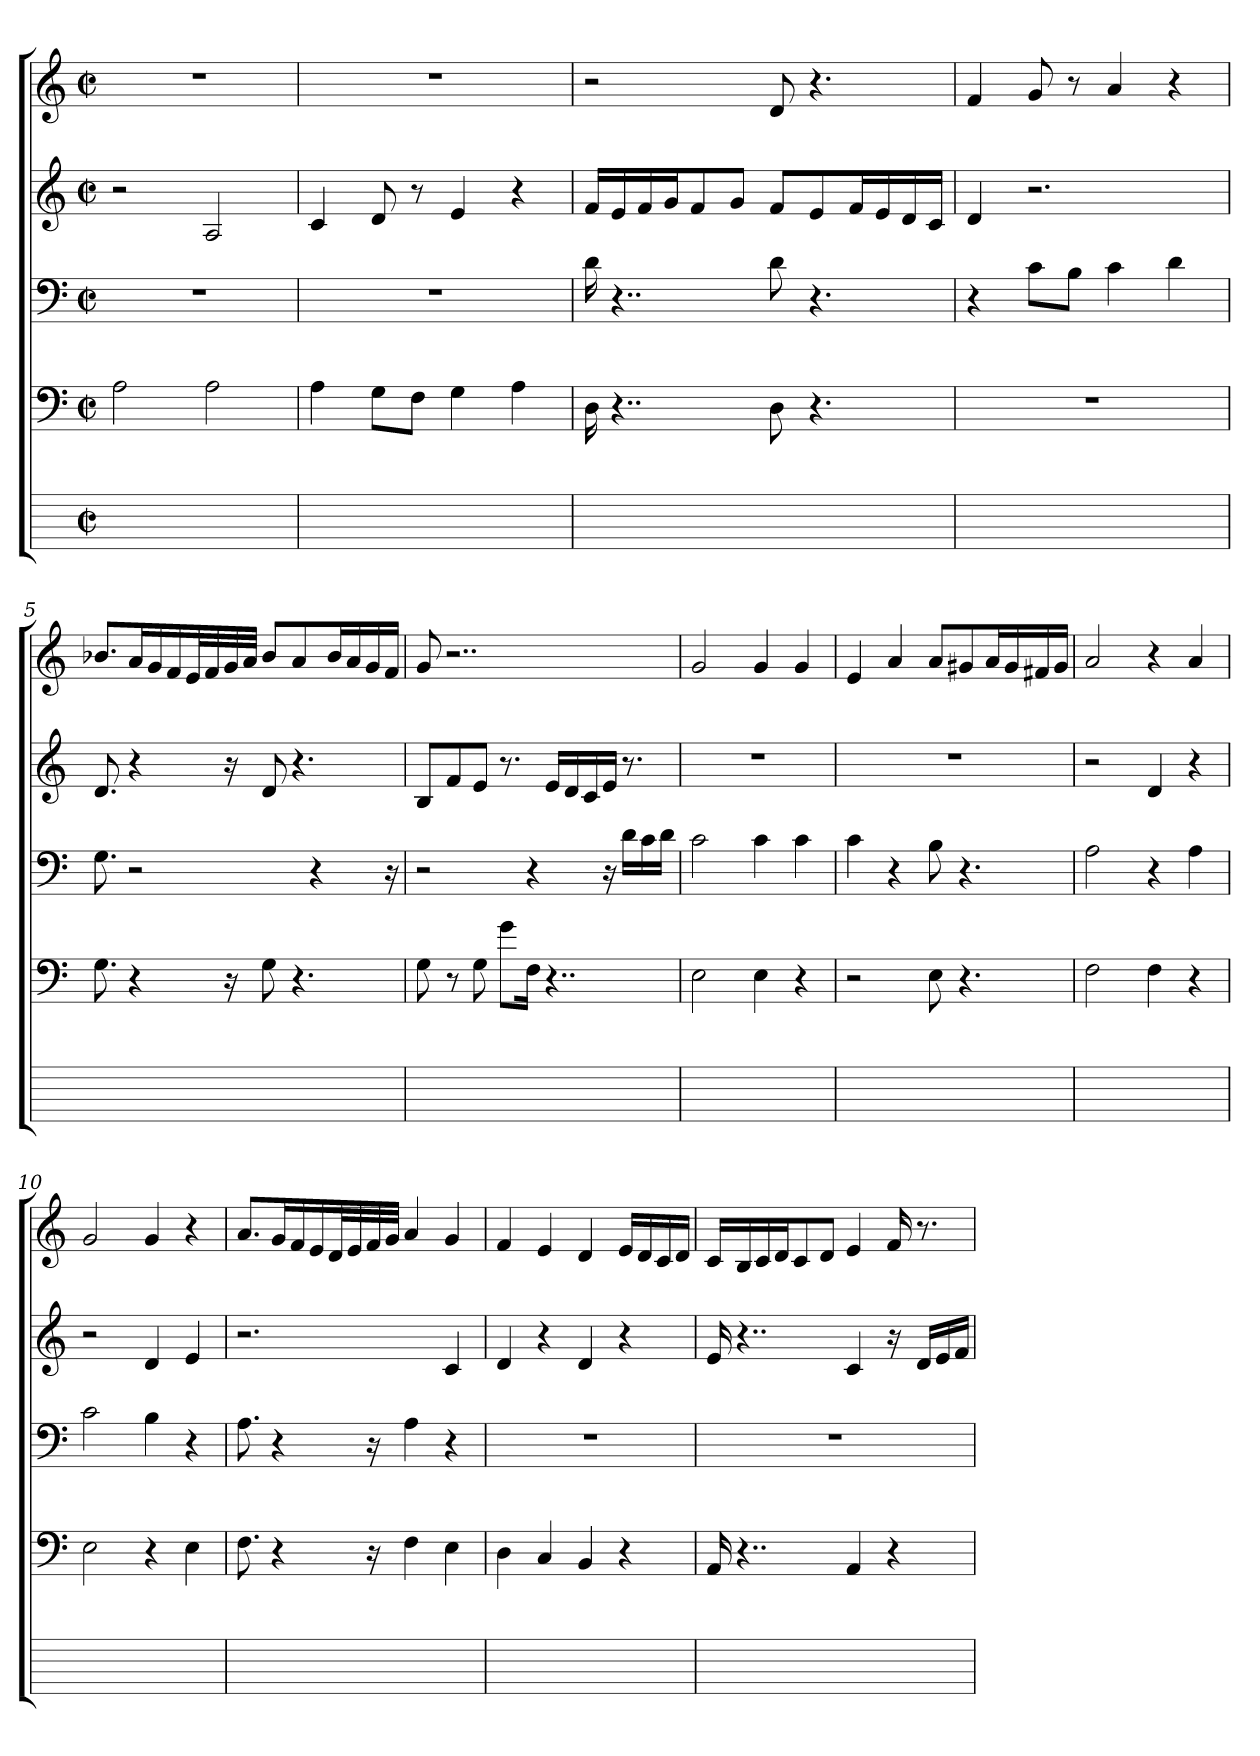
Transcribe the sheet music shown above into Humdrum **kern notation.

**kern	**kern	**kern	**kern	**kern
*part5	*part4	*part3	*part2	*part1
*staff5	*staff4	*staff3	*staff2	*staff1
*stria6	*	*	*	*
*	*clefF4	*clefF4	*clefG2	*clefG2
*	*k[]	*k[]	*k[]	*k[]
*	*C:	*C:	*C:	*C:
*M2/2	*M2/2	*M2/2	*M2/2	*M2/2
*met(c|)	*met(c|)	*met(c|)	*met(c|)	*met(c|)
=1	=1	=1	=1	=1
1ryy	2A	1r	2r	1r
.	2A	.	2A	.
=2	=2	=2	=2	=2
1ryy	4Ai	1r	4c	1r
.	8GL	.	8d	.
.	8FJ	.	8r	.
.	4G	.	4e	.
.	4A	.	4r	.
=3	=3	=3	=3	=3
1ryy	16D	16d	16fLL	2r
.	4..r	4..r	16ej	.
.	.	.	16fj	.
.	.	.	16gjJ	.
.	.	.	8fj	.
.	.	.	8gjJ	.
.	8Di	8d	8fiL	8d
.	4.r	4.r	8ej	4.r
.	.	.	16fiL	.
.	.	.	16ej	.
.	.	.	16d	.
.	.	.	16cjJJ	.
=4	=4	=4	=4	=4
1ryy	1r	4r	4d	4f
.	.	8cL	2.r	8g
.	.	8BJ	.	8r
.	.	4c	.	4a
.	.	4d	.	4r
=5	=5	=5	=5	=5
1ryy	8.G	8.G	8.d	8.b-XL
.	4r	2r	4r	16ajL
.	.	.	.	16gj
.	.	.	.	16fj
.	.	.	.	32ejL
.	.	.	.	32fj
.	16r	.	16r	32gj
.	.	.	.	32ajJJJ
.	8G	.	8d	8b-iL
.	4.r	.	4.r	8aj
.	.	4r	.	.
.	.	.	.	16b-iL
.	.	.	.	16aj
.	.	.	.	16g
.	.	16r	.	16fjJJ
=6	=6	=6	=6	=6
1ryy	8G	2r	8BL	8g
.	8r	.	8fj	2..r
.	8Gi	.	8eJ	.
.	8gjL	.	8.r	.
.	16FJk	4r	.	.
.	4..r	.	16ejLL	.
.	.	.	16dj	.
.	.	.	16cj	.
.	.	16r	16eiJJ	.
.	.	16djLL	8.r	.
.	.	16cj	.	.
.	.	16djJJ	.	.
=7	=7	=7	=7	=7
1ryy	2E	2c	1r	2g
.	4Ei	4c	.	4g
.	4r	4c	.	4g
=8	=8	=8	=8	=8
1ryy	2r	4c	1r	4e
.	.	4r	.	4a
.	8E	8B	.	8aiL
.	4.r	4.r	.	8g#Xj
.	.	.	.	16aiL
.	.	.	.	16g#j
.	.	.	.	16f#Xj
.	.	.	.	16g#jJJ
=9	=9	=9	=9	=9
1ryy	2F	2A	2r	2a
.	4F	4r	4d	4r
.	4r	4A	4r	4a
=10	=10	=10	=10	=10
1ryy	2E	2c	2r	2g
.	4r	4B	4d	4g
.	4E	4r	4e	4r
=11	=11	=11	=11	=11
1ryy	8.F	8.A	2.r	8.aL
.	4r	4r	.	16gjL
.	.	.	.	16fj
.	.	.	.	16ej
.	.	.	.	32djL
.	.	.	.	32ej
.	16r	16r	.	32fj
.	.	.	.	32gjJJJ
.	4Fi	4Ai	.	4ai
.	4E	4r	4c	4g
=12	=12	=12	=12	=12
1ryy	4D	1r	4d	4f
.	4C	.	4r	4e
.	4BB	.	4d	4d
.	4r	.	4r	16ejLL
.	.	.	.	16dj
.	.	.	.	16cj
.	.	.	.	16djJJ
=13	=13	=13	=13	=13
1ryy	16AA	1r	16e	16cLL
.	4..r	.	4..r	16Bj
.	.	.	.	16cj
.	.	.	.	16djJ
.	.	.	.	8cj
.	.	.	.	8dJ
.	4AAi	.	4c	4e
.	4r	.	16r	16f
.	.	.	16djLL	8.r
.	.	.	16ej	.
.	.	.	16fjJJ	.
=	=	=	=	=
*-	*-	*-	*-	*-
